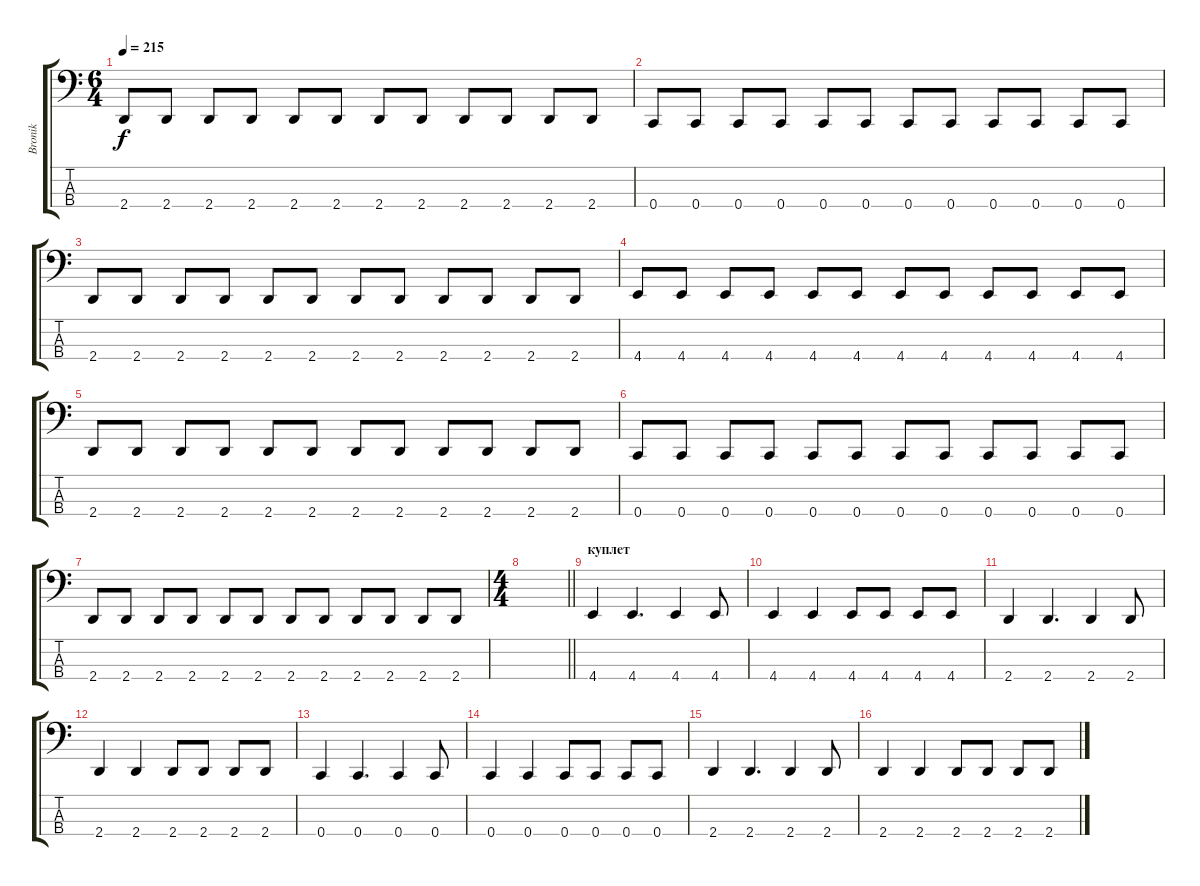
\track ("Bronik" "Bronik") {instrument electricbasspick}
\staff {score tabs}
\tuning (F2 C2 G1 C1) {hide}
\ts (6 4)
\tempo 215
\clef f4
\ks c
2.4.8{dy f} 2.4.8 2.4.8 2.4.8 2.4.8 2.4.8 2.4.8 2.4.8 2.4.8 2.4.8 2.4.8 2.4.8 |
0.4.8 0.4.8 0.4.8 0.4.8 0.4.8 0.4.8 0.4.8 0.4.8 0.4.8 0.4.8 0.4.8 0.4.8 |
2.4.8 2.4.8 2.4.8 2.4.8 2.4.8 2.4.8 2.4.8 2.4.8 2.4.8 2.4.8 2.4.8 2.4.8 |
4.4.8 4.4.8 4.4.8 4.4.8 4.4.8 4.4.8 4.4.8 4.4.8 4.4.8 4.4.8 4.4.8 4.4.8 |
2.4.8 2.4.8 2.4.8 2.4.8 2.4.8 2.4.8 2.4.8 2.4.8 2.4.8 2.4.8 2.4.8 2.4.8 |
0.4.8 0.4.8 0.4.8 0.4.8 0.4.8 0.4.8 0.4.8 0.4.8 0.4.8 0.4.8 0.4.8 0.4.8 |
2.4.8 2.4.8 2.4.8 2.4.8 2.4.8 2.4.8 2.4.8 2.4.8 2.4.8 2.4.8 2.4.8 2.4.8 |
\ts (4 4)
\barLineRight lightlight
|
\section ("" "куплет")
4.4.4 4.4.4{d} 4.4.4 4.4.8 |
4.4.4 4.4.4 4.4.8 4.4.8 4.4.8 4.4.8 |
2.4.4 2.4.4{d} 2.4.4 2.4.8 |
2.4.4 2.4.4 2.4.8 2.4.8 2.4.8 2.4.8 |
0.4.4 0.4.4{d} 0.4.4 0.4.8 |
0.4.4 0.4.4 0.4.8 0.4.8 0.4.8 0.4.8 |
2.4.4 2.4.4{d} 2.4.4 2.4.8 |
2.4.4 2.4.4 2.4.8 2.4.8 2.4.8 2.4.8
